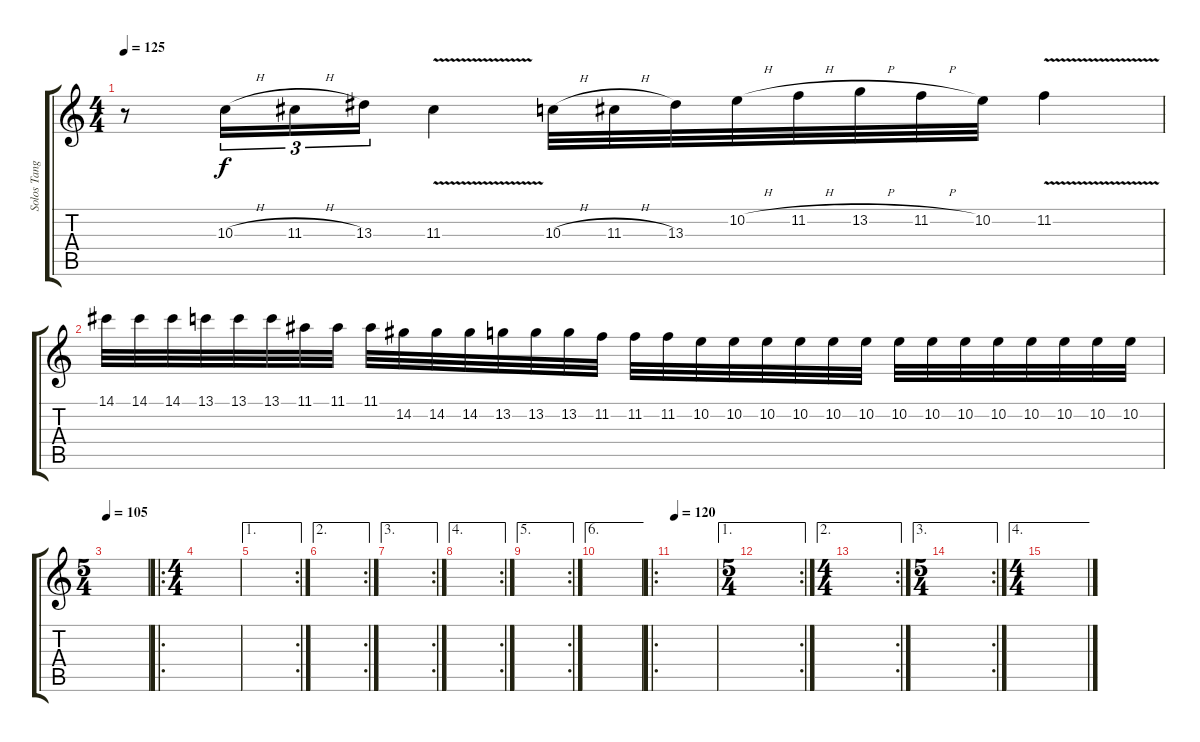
\track ("Solos Tangalos" "Solos Tang") {instrument distortionguitar}
\staff {score tabs}
\tuning (B3 Gb3 D3 A2 E2 B1) {hide}
\ts (4 4)
\tempo 125
\clef g2
\ks c
r.8{dy f} 10.3{h}.16{tu (3 2)} 11.3{h}.16{tu (3 2)} 13.3.16{tu (3 2)} 11.3{v}.4 10.3{h}.32 11.3{h}.32 13.3.32 10.2{h}.32 11.2{h}.32 13.2{h}.32 11.2{h}.32 10.2.32 11.2{v}.4 |
14.1.32 14.1.32 14.1.32 13.1.32 13.1.32 13.1.32 11.1.32 11.1.32 11.1.32 14.2.32 14.2.32 14.2.32 13.2.32 13.2.32 13.2.32 11.2.32 11.2.32 11.2.32 10.2.32 10.2.32 10.2.32 10.2.32 10.2.32 10.2.32 10.2.32 10.2.32 10.2.32 10.2.32 10.2.32 10.2.32 10.2.32 10.2.32 |
\ts (5 4)
\tempo 105
|
\ro
\ts (4 4)
|
\ae 1
\rc 2
|
\ae 2
\rc 2
|
\ae 3
\rc 2
|
\ae 4
\rc 2
|
\ae 5
\rc 2
|
\ae 6
|
\ro
\tempo 120
|
\ae 1
\rc 2
\ts (5 4)
|
\ae 2
\rc 2
\ts (4 4)
|
\ae 3
\rc 2
\ts (5 4)
|
\ae 4
\ts (4 4)
